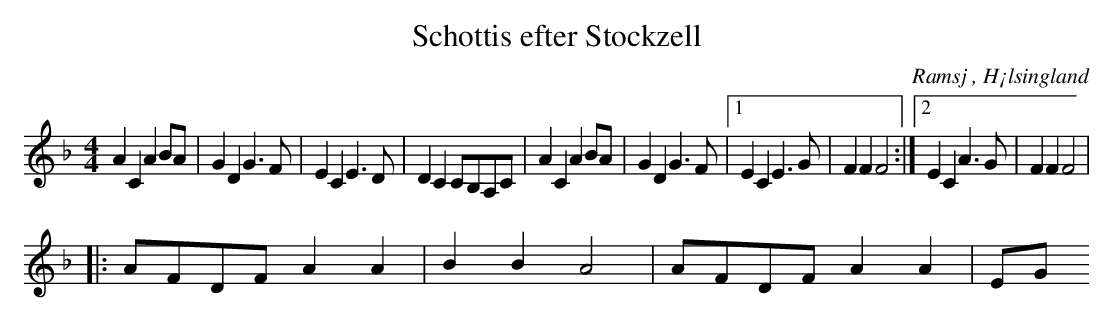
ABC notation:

X:1
T: Schottis efter Stockzell
O: Ramsj , H¡lsingland
M: 4/4
L: 1/8
K: F
A2 C2 A2 BA|G2 D2 G2>F2|E2 C2 E2>D2|D2 C2 CB,A,C|A2 C2 A2 BA|G2 D2 G2>F2|1 E2 C2 E2>G2|F2 F2 F4:|2 E2 C2 A2>G2|F2 F2 F4|
|:AFDF A2 A2| B2 B2 A4|AFDF A2 A2|EG
